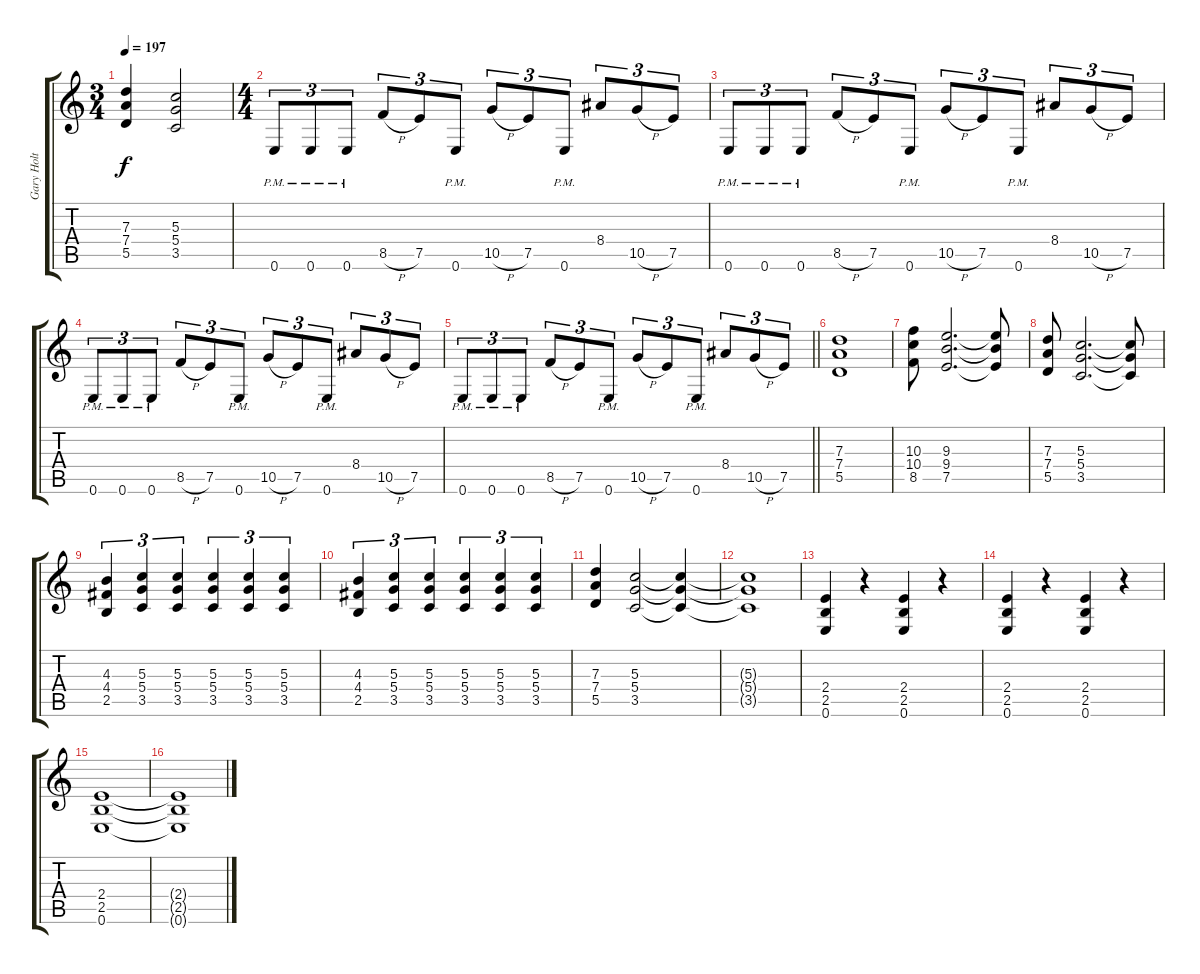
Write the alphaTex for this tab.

\track ("Gary Holt" "Gary Holt") {instrument distortionguitar}
\staff {score tabs}
\tuning (E4 B3 G3 D3 A2 E2) {hide}
\ts (3 4)
\tempo 197
\clef g2
\ks c
(7.3 7.4 5.5).4{dy f} (5.3 5.4 3.5).2 |
\ts (4 4)
0.6{pm}.8{tu (3 2)} 0.6{pm}.8{tu (3 2)} 0.6{pm}.8{tu (3 2)} 8.5{h}.8{tu (3 2)} 7.5.8{tu (3 2)} 0.6{pm}.8{tu (3 2)} 10.5{h}.8{tu (3 2)} 7.5.8{tu (3 2)} 0.6{pm}.8{tu (3 2)} 8.4.8{tu (3 2)} 10.5{h}.8{tu (3 2)} 7.5.8{tu (3 2)} |
0.6{pm}.8{tu (3 2)} 0.6{pm}.8{tu (3 2)} 0.6{pm}.8{tu (3 2)} 8.5{h}.8{tu (3 2)} 7.5.8{tu (3 2)} 0.6{pm}.8{tu (3 2)} 10.5{h}.8{tu (3 2)} 7.5.8{tu (3 2)} 0.6{pm}.8{tu (3 2)} 8.4.8{tu (3 2)} 10.5{h}.8{tu (3 2)} 7.5.8{tu (3 2)} |
0.6{pm}.8{tu (3 2)} 0.6{pm}.8{tu (3 2)} 0.6{pm}.8{tu (3 2)} 8.5{h}.8{tu (3 2)} 7.5.8{tu (3 2)} 0.6{pm}.8{tu (3 2)} 10.5{h}.8{tu (3 2)} 7.5.8{tu (3 2)} 0.6{pm}.8{tu (3 2)} 8.4.8{tu (3 2)} 10.5{h}.8{tu (3 2)} 7.5.8{tu (3 2)} |
\barLineRight lightlight
0.6{pm}.8{tu (3 2)} 0.6{pm}.8{tu (3 2)} 0.6{pm}.8{tu (3 2)} 8.5{h}.8{tu (3 2)} 7.5.8{tu (3 2)} 0.6{pm}.8{tu (3 2)} 10.5{h}.8{tu (3 2)} 7.5.8{tu (3 2)} 0.6{pm}.8{tu (3 2)} 8.4.8{tu (3 2)} 10.5{h}.8{tu (3 2)} 7.5.8{tu (3 2)} |
(7.3 7.4 5.5).1 |
(10.3 10.4 8.5).8 (9.3 9.4 7.5).2{d} (9.3{t} 9.4{t} 7.5{t}).8 |
(7.3 7.4 5.5).8 (5.3 5.4 3.5).2{d} (5.3{t} 5.4{t} 3.5{t}).8 |
(4.3 4.4 2.5).4{tu (3 2)} (5.3 5.4 3.5).4{tu (3 2)} (5.3 5.4 3.5).4{tu (3 2)} (5.3 5.4 3.5).4{tu (3 2)} (5.3 5.4 3.5).4{tu (3 2)} (5.3 5.4 3.5).4{tu (3 2)} |
(4.3 4.4 2.5).4{tu (3 2)} (5.3 5.4 3.5).4{tu (3 2)} (5.3 5.4 3.5).4{tu (3 2)} (5.3 5.4 3.5).4{tu (3 2)} (5.3 5.4 3.5).4{tu (3 2)} (5.3 5.4 3.5).4{tu (3 2)} |
(7.3 7.4 5.5).4 (5.3 5.4 3.5).2 (5.3{t} 5.4{t} 3.5{t}).4 |
(5.3{t} 5.4{t} 3.5{t}).1 |
(2.4 2.5 0.6).4 r.4 (2.4 2.5 0.6).4 r.4 |
(2.4 2.5 0.6).4 r.4 (2.4 2.5 0.6).4 r.4 |
(2.4 2.5 0.6).1 |
(2.4{t} 2.5{t} 0.6{t}).1
